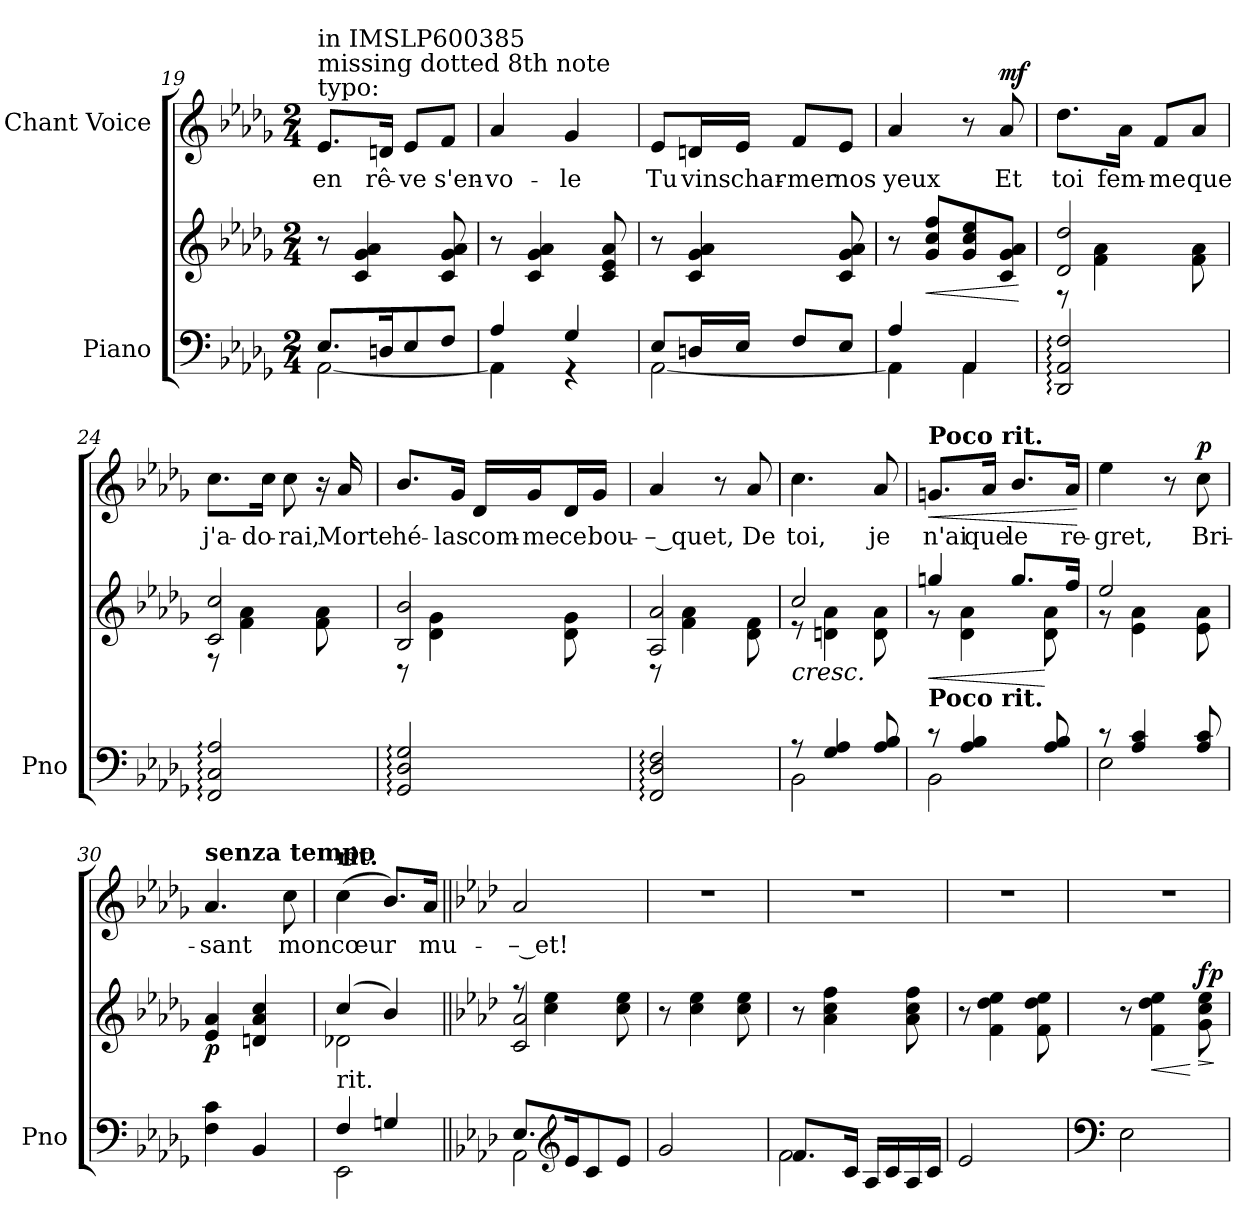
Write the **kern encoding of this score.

**kern	**kern	**dynam	**kern	**text	**dynam
*part2	*part2	*part2	*part1	*part1	*part1
*staff3	*staff2	*staff2/3	*staff1	*staff1	*staff1
*I"Piano	*	*	*I"Chant Voice	*	*
*I'Pno	*	*	*	*	*
*clefF4	*clefG2	*	*clefG2	*	*
*k[b-e-a-d-g-]	*k[b-e-a-d-g-]	*	*k[b-e-a-d-g-]	*	*
*M2/4	*M2/4	*	*M2/4	*	*
=19	=19	=19	=19	=19	=19
*^	*	*	*	*	*
!	!	!	!	!LO:TX:a:t=typo&colon;	!	!
!	!	!	!	!LO:TX:a:t=missing dotted 8th note	!	!
!	!	!	!	!LO:TX:a:t=in IMSLP600385	!	!
!	!	!	!	!	!LO:LY:b	!
8.E-/L	[2AA-\	8r	.	8.e-/L	en	.
.	.	4c/ 4g-/ 4a-/	.	.	.	.
!	!	!	!	!	!LO:LY:b	!
16Dn/K	.	.	.	16dn/Jk	rê-	.
!	!	!	!	!	!LO:LY:b	!
8E-/	.	.	.	8e-/L	-ve	.
!	!	!	!	!	!LO:LY:b	!
8F/J	.	8c/ 8g-/ 8a-/	.	8f/J	s'en-	.
=20	=20	=20	=20	=20	=20	=20
!	!	!	!	!	!LO:LY:b	!
4A-/	4AA-\]	8r	.	4a-/	-vo-	.
.	.	4c/ 4g-/ 4a-/	.	.	.	.
!	!	!	!	!	!LO:LY:b	!
4G-/	4r	.	.	4g-/	-le	.
.	.	8c/ 8e-/ 8a-/	.	.	.	.
!!LO:PB:g=z
=21	=21	=21	=21	=21	=21	=21
!	!	!	!	!	!LO:LY:b	!
8E-/L	[2AA-\	8r	.	8e-/L	Tu	.
!	!	!	!	!	!LO:LY:b	!
16Dn/L	.	4c/ 4g-/ 4a-/	.	16dn/L	vins	.
!	!	!	!	!	!LO:LY:b	!
16E-/JJ	.	.	.	16e-/JJ	char-	.
!	!	!	!	!	!LO:LY:b	!
8F/L	.	.	.	8f/L	-mer	.
!	!	!	!	!	!LO:LY:b	!
8E-/J	.	8c/ 8g-/ 8a-/	.	8e-/J	nos	.
=22	=22	=22	=22	=22	=22	=22
!	!	!	!	!	!LO:LY:b	!
4A-/	4AA-\]	8r	.	4a-/	yeux	.
!	!	!	!LO:HP:b	!	!	!
.	.	8g-/ 8cc/ 8ff/L	<	.	.	.
4AA-/	4AA-\	8g-/ 8cc/ 8ee-/	.	8r	.	.
!	!	!	!	!	!LO:LY:b	!LO:DY:a
.	.	8c/ 8g-/ 8a-/J	.	8a-/	Et	mf
*v	*v	*	*	*	*	*
.	.	[	.	.	.
=23	=23	=23	=23	=23	=23
*	*^	*	*	*	*
!	!	!	!	!	!LO:LY:b	!
2DD-/: 2AA-/: 2F/:	2d-/ 2dd-/	8r	.	8.dd-\L	toi	.
.	.	4f\ 4a-\	.	.	.	.
!	!	!	!	!	!LO:LY:b	!
.	.	.	.	16a-\Jk	fem-	.
!	!	!	!	!	!LO:LY:b	!
.	.	.	.	8f/L	-me	.
!	!	!	!	!	!LO:LY:b	!
.	.	8f\ 8a-\	.	8a-/J	que	.
=24	=24	=24	=24	=24	=24	=24
!	!	!	!	!	!LO:LY:b	!
2FF/: 2C/: 2A-/:	2c/ 2cc/	8r	.	8.cc\L	j'a-	.
.	.	4f\ 4a-\	.	.	.	.
!	!	!	!	!	!LO:LY:b	!
.	.	.	.	16cc\Jk	-do-	.
!	!	!	!	!	!LO:LY:b	!
.	.	.	.	8cc\	-rai,	.
.	.	8f\ 8a-\	.	16r	.	.
!	!	!	!	!	!LO:LY:b	!
.	.	.	.	16a-/	Morte	.
=25	=25	=25	=25	=25	=25	=25
!	!	!	!	!	!LO:LY:b	!
2GG-/: 2D-/: 2G-/:	2B-/ 2b-/	8r	.	8.b-/L	hé-	.
.	.	4d-\ 4g-\	.	.	.	.
!	!	!	!	!	!LO:LY:b	!
.	.	.	.	16g-/Jk	-las	.
!	!	!	!	!	!LO:LY:b	!
.	.	.	.	16d-/LL	com-	.
!	!	!	!	!	!LO:LY:b	!
.	.	.	.	16g-/J	-me	.
!	!	!	!	!	!LO:LY:b	!
.	.	8d-\ 8g-\	.	16d-/L	ce	.
!	!	!	!	!	!LO:LY:b	!
.	.	.	.	16g-/JJ	bou-	.
!!LO:LB:g=z
=26	=26	=26	=26	=26	=26	=26
!	!	!	!	!	!LO:LY:b	!
2FF/: 2D-/: 2F/:	2A-/ 2a-/	8r	.	4a-/	-– quet,	.
.	.	4f\ 4a-\	.	.	.	.
.	.	.	.	8r	.	.
!	!	!	!	!	!LO:LY:b	!
.	.	8d-\ 8f\	.	8a-/	De	.
=27	=27	=27	=27	=27	=27	=27
*^	*	*	*	*	*	*
!	!	!LO:TX:b:i:t=cresc.	!	!	!	!	!
!	!	!	!	!	!	!LO:LY:b	!
8r	2BB-\	2cc/	8r	.	4.cc\	toi,	.
4G-/ 4A-/	.	.	4dn\ 4a-\	.	.	.	.
!	!	!	!	!	!	!LO:LY:b	!
8A-/ 8B-/	.	.	8d\ 8a-\	.	8a-/	je	.
=28	=28	=28	=28	=28	=28	=28	=28
*	*	*	*	*	*MM90	*	*
!	!	!	!	!	!LO:TX:a:B:t=Poco rit.	!	!
!	!	!LO:TX:b:B:t=Poco rit.	!	!	!	!	!
!	!	!	!	!LO:HP:b	!	!LO:LY:b	!LO:HP:b
8r	2BB-\	4ggn/	8r	<	8.gn/L	n'ai	<
4A-/ 4B-/	.	.	4d-\ 4a-\	.	.	.	.
!	!	!	!	!	!	!LO:LY:b	!
.	.	.	.	.	16a-/Jk	que	.
!	!	!	!	!	!	!LO:LY:b	!
.	.	8.gg/L	.	.	8.b-/L	le	.
8A-/ 8B-/	.	.	8d-\ 8a-\	[	.	.	.
!	!	!	!	!	!	!LO:LY:b	!
.	.	16ff/Jk	.	.	16a-/Jk	re-	.
*v	*v	*	*	*	*	*	*
*	*v	*v	*	*	*	*
.	.	.	.	.	[
=29	=29	=29	=29	=29	=29
*^	*^	*	*	*	*
!	!	!	!	!	!	!LO:LY:b	!
8r	2E-\	2ee-/	8r	.	4ee-\	-gret,	.
4A-/ 4c/	.	.	4e-\ 4a-\	.	.	.	.
.	.	.	.	.	8r	.	.
!	!	!	!	!	!	!LO:LY:b	!LO:DY:a
8A-/ 8c/	.	.	8e-\ 8a-\	.	8cc\	Bri-	p
*v	*v	*	*	*	*	*	*
=30	=30	=30	=30	=30	=30	=30
!	!	!	!	!LO:TX:a:B:t=senza tempo	!	!
!	!LO:TX:b:i:t=colla voce	!	!	!	!	!
!	!	!	!LO:DY:b	!	!LO:LY:b	!
*	*v	*v	*	*	*	*
4F\ 4c\	4e-/ 4a-/	p	4.a-/	-sant	.
4BB-/	4dn/ 4a-/ 4cc/	.	.	.	.
!	!	!	!	!LO:LY:b	!
.	.	.	8cc\	mon	.
=31	=31	=31	=31	=31	=31
*	*	*	*MM80	*	*
*^	*^	*	*	*	*
!	!	!	!	!	!LO:TX:a:B:t=rit.	!	!
!	!	!LO:TX:b:t=rit.	!	!	!	!	!
!	!	!	!	!	!	!LO:LY:b	!
4F/	2EE-\	(>4cc/	2d-X\	.	(>4cc\	cœur	.
4Gn/	.	4b-/)	.	.	8.b-/L)	.	.
!	!	!	!	!	!	!LO:LY:b	!
.	.	.	.	.	16a-/Jk	mu-	.
!!LO:LB:g=z
=32||	=32||	=32||	=32||	=32||	=32||	=32||	=32||
*k[b-e-a-d-]	*	*k[b-e-a-d-]	*	*	*k[b-e-a-d-]	*	*
*	*	*	*	*	*MM96	*	*
!	!	!	!	!	!	!LO:LY:b	!
8.E-/L	2AA-\	8r	2c/ 2a-/	.	2a-/	-– et!	.
.	.	4cc\ 4ee-\	.	.	.	.	.
*clefG2	*	*	*	*	*	*	*
16e-/K	.	.	.	.	.	.	.
8c/	.	.	.	.	.	.	.
8e-/J	.	8cc\ 8ee-\	.	.	.	.	.
*v	*v	*	*	*	*	*	*
*	*v	*v	*	*	*	*
=33	=33	=33	=33	=33	=33
2g/	8r	.	2r	.	.
.	4cc\ 4ee-\	.	.	.	.
.	8cc\ 8ee-\	.	.	.	.
=34	=34	=34	=34	=34	=34
*^	*	*	*	*	*
8.f/L	2f\	8r	.	2r	.	.
.	.	4a-\ 4cc\ 4ff\	.	.	.	.
16c/Jk	.	.	.	.	.	.
16A-/LL	.	.	.	.	.	.
16c/	.	.	.	.	.	.
16A-/	.	8a-\ 8cc\ 8ff\	.	.	.	.
16c/JJ	.	.	.	.	.	.
*v	*v	*	*	*	*	*
=35	=35	=35	=35	=35	=35
2e-/	8r	.	2r	.	.
.	4f\ 4dd-\ 4ee-\	.	.	.	.
.	8f\ 8dd-\ 8ee-\	.	.	.	.
=36	=36	=36	=36	=36	=36
*clefF4	*	*	*	*	*
2E-\	8r	.	2r	.	.
!	!	!LO:HP:b	!	!	!
.	4f\ 4dd-\ 4ee-\	<	.	.	.
!	!	!LO:HP:n=1:b	!	!	!
!	!	!LO:DY:n=1:a	!	!	!
.	8g\ 8cc\ 8ee-\	[ > fp	.	.	.
.	.	]	.	.	.
=	=	=	=	=	=
*-	*-	*-	*-	*-	*-
